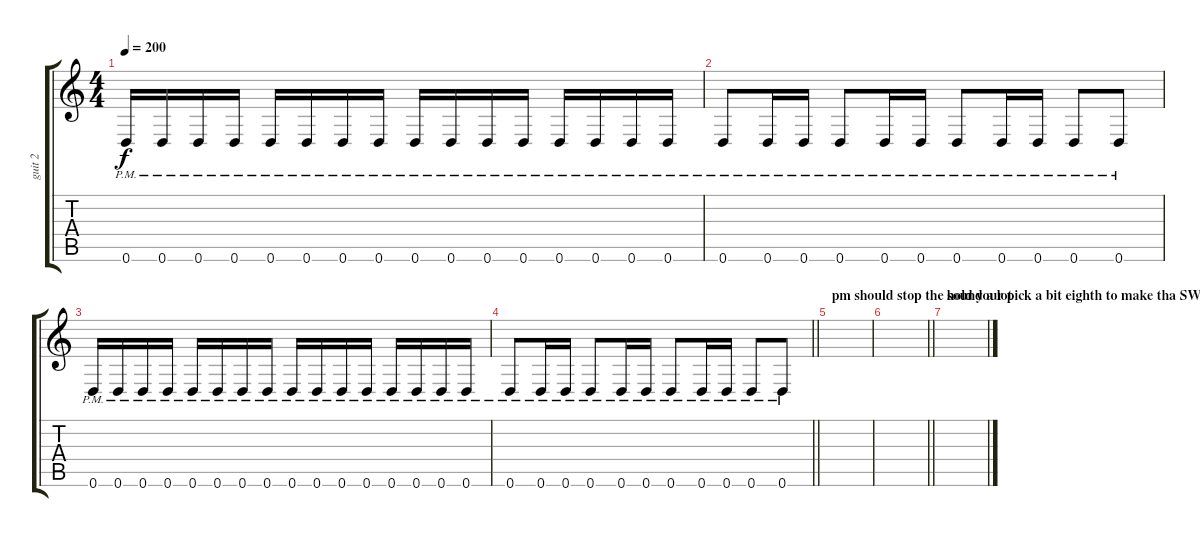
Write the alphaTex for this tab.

\track ("guit 2" "guit 2") {instrument distortionguitar}
\staff {score tabs}
\tuning (D4 A3 F3 C3 G2 D2) {hide}
\ts (4 4)
\tempo 200
\clef g2
\ks c
0.6{pm}.16{dy f} 0.6{pm}.16 0.6{pm}.16 0.6{pm}.16 0.6{pm}.16 0.6{pm}.16 0.6{pm}.16 0.6{pm}.16 0.6{pm}.16 0.6{pm}.16 0.6{pm}.16 0.6{pm}.16 0.6{pm}.16 0.6{pm}.16 0.6{pm}.16 0.6{pm}.16 |
0.6{pm}.8 0.6{pm}.16 0.6{pm}.16 0.6{pm}.8 0.6{pm}.16 0.6{pm}.16 0.6{pm}.8 0.6{pm}.16 0.6{pm}.16 0.6{pm}.8 0.6{pm}.8 |
0.6{pm}.16 0.6{pm}.16 0.6{pm}.16 0.6{pm}.16 0.6{pm}.16 0.6{pm}.16 0.6{pm}.16 0.6{pm}.16 0.6{pm}.16 0.6{pm}.16 0.6{pm}.16 0.6{pm}.16 0.6{pm}.16 0.6{pm}.16 0.6{pm}.16 0.6{pm}.16 |
\barLineRight lightlight
0.6{pm}.8 0.6{pm}.16 0.6{pm}.16 0.6{pm}.8 0.6{pm}.16 0.6{pm}.16 0.6{pm}.8 0.6{pm}.16 0.6{pm}.16 0.6{pm}.8 0.6{pm}.8 |
\section ("" "pm should stop the sound a lot")
|
\barLineRight lightlight
|
\section ("" "hold your pick a bit eighth to make tha SWAMP effect")
